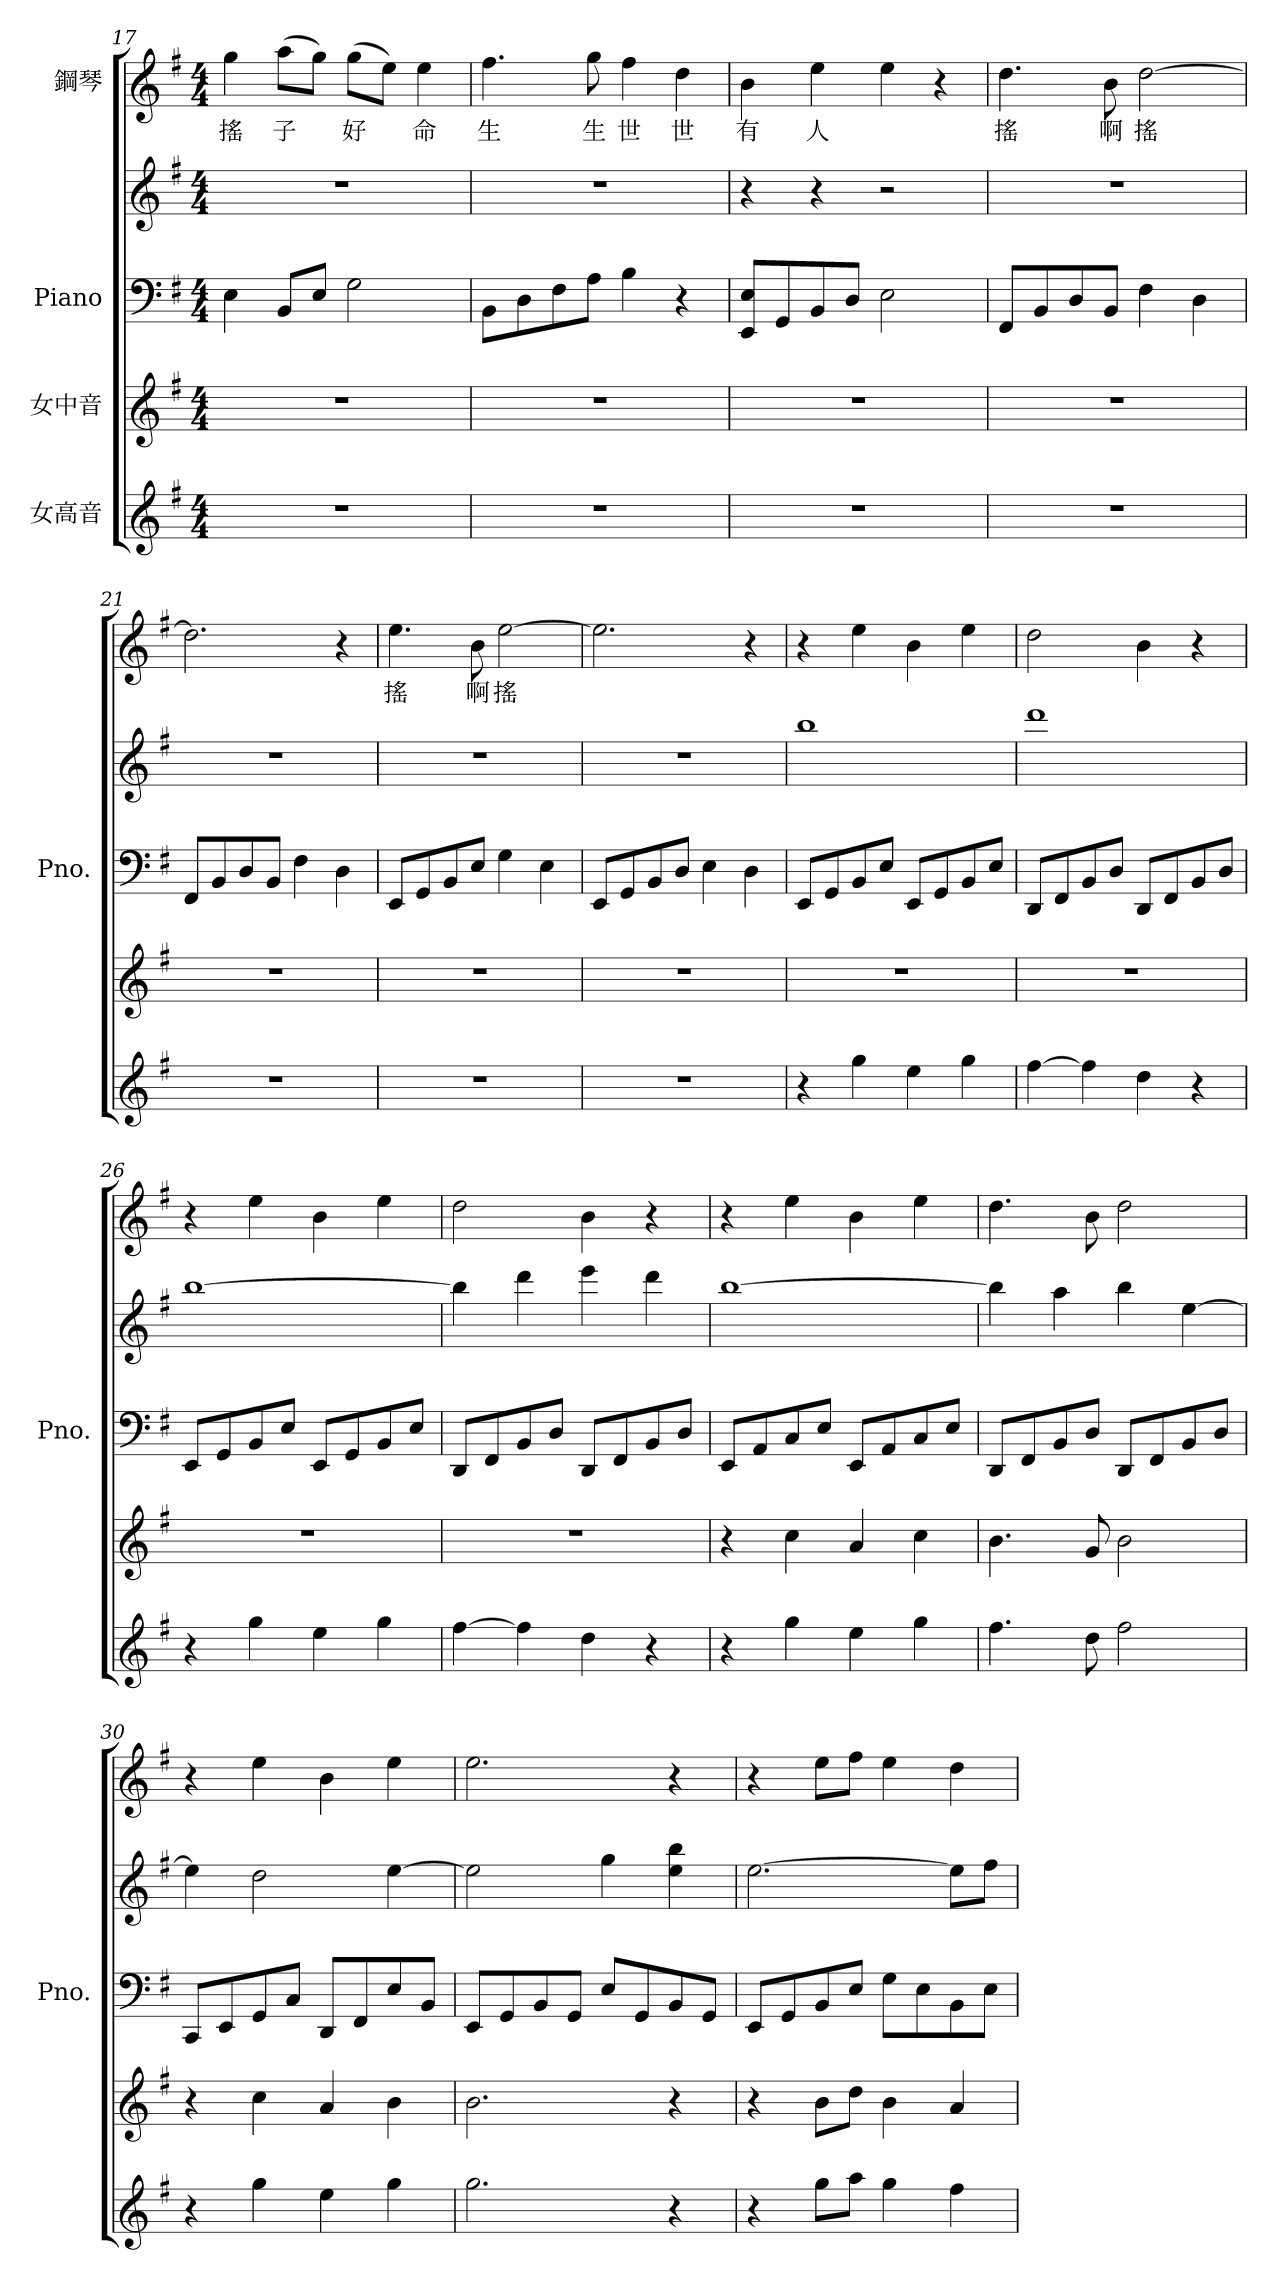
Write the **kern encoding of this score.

**kern	**kern	**kern	**kern	**kern	**text
*part4	*part3	*part2	*part2	*part1	*part1
*staff5	*staff4	*staff3	*staff2	*staff1	*staff1
*I"女高音	*I"女中音	*I"Piano	*	*I"鋼琴	*
*	*	*I'Pno.	*	*	*
*clefG2	*clefG2	*clefF4	*clefG2	*clefG2	*
*k[f#]	*k[f#]	*k[f#]	*k[f#]	*k[f#]	*
*M4/4	*M4/4	*M4/4	*M4/4	*M4/4	*
=17	=17	=17	=17	=17	=17
!	!	!	!	!	!LO:LY:b
1r	1r	4E\	1r	4gg\	搖
!	!	!	!	!	!LO:LY:b
.	.	8BB/L	.	(8aa\L	子
.	.	8E/J	.	8gg\J)	.
!	!	!	!	!	!LO:LY:b
.	.	2G\	.	(8gg\L	好
.	.	.	.	8ee\J)	.
!	!	!	!	!	!LO:LY:b
.	.	.	.	4ee\	命
=18	=18	=18	=18	=18	=18
!	!	!	!	!	!LO:LY:b
1r	1r	8BB\L	1r	4.ff#\	生
.	.	8D\	.	.	.
.	.	8F#\	.	.	.
!	!	!	!	!	!LO:LY:b
.	.	8A\J	.	8gg\	生
!	!	!	!	!	!LO:LY:b
.	.	4B\	.	4ff#\	世
!	!	!	!	!	!LO:LY:b
.	.	4r	.	4dd\	世
=19	=19	=19	=19	=19	=19
!	!	!	!	!	!LO:LY:b
1r	1r	8EE/ 8E/L	4r	4b\	有
.	.	8GG/	.	.	.
!	!	!	!	!	!LO:LY:b
.	.	8BB/	4r	4ee\	人
.	.	8D/J	.	.	.
.	.	2E\	2r	4ee\	.
.	.	.	.	4r	.
=20	=20	=20	=20	=20	=20
!	!	!	!	!	!LO:LY:b
1r	1r	8FF#/L	1r	4.dd\	搖
.	.	8BB/	.	.	.
.	.	8D/	.	.	.
!	!	!	!	!	!LO:LY:b
.	.	8BB/J	.	8b\	啊
!	!	!	!	!	!LO:LY:b
.	.	4F#\	.	[2dd\	搖
.	.	4D\	.	.	.
=21	=21	=21	=21	=21	=21
1r	1r	8FF#/L	1r	2.dd\]	.
.	.	8BB/	.	.	.
.	.	8D/	.	.	.
.	.	8BB/J	.	.	.
.	.	4F#\	.	.	.
.	.	4D\	.	4r	.
=22	=22	=22	=22	=22	=22
!	!	!	!	!	!LO:LY:b
1r	1r	8EE/L	1r	4.ee\	搖
.	.	8GG/	.	.	.
.	.	8BB/	.	.	.
!	!	!	!	!	!LO:LY:b
.	.	8E/J	.	8b\	啊
!	!	!	!	!	!LO:LY:b
.	.	4G\	.	[2ee\	搖
.	.	4E\	.	.	.
=23	=23	=23	=23	=23	=23
1r	1r	8EE/L	1r	2.ee\]	.
.	.	8GG/	.	.	.
.	.	8BB/	.	.	.
.	.	8D/J	.	.	.
.	.	4E\	.	.	.
.	.	4D\	.	4r	.
=24	=24	=24	=24	=24	=24
4r	1r	8EE/L	1bb	4r	.
.	.	8GG/	.	.	.
4gg\	.	8BB/	.	4ee\	.
.	.	8E/J	.	.	.
4ee\	.	8EE/L	.	4b\	.
.	.	8GG/	.	.	.
4gg\	.	8BB/	.	4ee\	.
.	.	8E/J	.	.	.
=25	=25	=25	=25	=25	=25
[4ff#\	1r	8DD/L	1ddd	2dd\	.
.	.	8FF#/	.	.	.
4ff#\]	.	8BB/	.	.	.
.	.	8D/J	.	.	.
4dd\	.	8DD/L	.	4b\	.
.	.	8FF#/	.	.	.
4r	.	8BB/	.	4r	.
.	.	8D/J	.	.	.
=26	=26	=26	=26	=26	=26
4r	1r	8EE/L	[1bb	4r	.
.	.	8GG/	.	.	.
4gg\	.	8BB/	.	4ee\	.
.	.	8E/J	.	.	.
4ee\	.	8EE/L	.	4b\	.
.	.	8GG/	.	.	.
4gg\	.	8BB/	.	4ee\	.
.	.	8E/J	.	.	.
=27	=27	=27	=27	=27	=27
[4ff#\	1r	8DD/L	4bb\]	2dd\	.
.	.	8FF#/	.	.	.
4ff#\]	.	8BB/	4ddd\	.	.
.	.	8D/J	.	.	.
4dd\	.	8DD/L	4eee\	4b\	.
.	.	8FF#/	.	.	.
4r	.	8BB/	4ddd\	4r	.
.	.	8D/J	.	.	.
=28	=28	=28	=28	=28	=28
4r	4r	8EE/L	[1bb	4r	.
.	.	8AA/	.	.	.
4gg\	4cc\	8C/	.	4ee\	.
.	.	8E/J	.	.	.
4ee\	4a/	8EE/L	.	4b\	.
.	.	8AA/	.	.	.
4gg\	4cc\	8C/	.	4ee\	.
.	.	8E/J	.	.	.
=29	=29	=29	=29	=29	=29
4.ff#\	4.b\	8DD/L	4bb\]	4.dd\	.
.	.	8FF#/	.	.	.
.	.	8BB/	4aa\	.	.
8dd\	8g/	8D/J	.	8b\	.
2ff#\	2b\	8DD/L	4bb\	2dd\	.
.	.	8FF#/	.	.	.
.	.	8BB/	[4ee\	.	.
.	.	8D/J	.	.	.
=30	=30	=30	=30	=30	=30
4r	4r	8CC/L	4ee\]	4r	.
.	.	8EE/	.	.	.
4gg\	4cc\	8GG/	2dd\	4ee\	.
.	.	8C/J	.	.	.
4ee\	4a/	8DD/L	.	4b\	.
.	.	8FF#/	.	.	.
4gg\	4b\	8E/	[4ee\	4ee\	.
.	.	8BB/J	.	.	.
=31	=31	=31	=31	=31	=31
2.gg\	2.b\	8EE/L	2ee\]	2.ee\	.
.	.	8GG/	.	.	.
.	.	8BB/	.	.	.
.	.	8GG/J	.	.	.
.	.	8E/L	4gg\	.	.
.	.	8GG/	.	.	.
4r	4r	8BB/	4ee\ 4bb\	4r	.
.	.	8GG/J	.	.	.
=32	=32	=32	=32	=32	=32
4r	4r	8EE/L	[2.ee\	4r	.
.	.	8GG/	.	.	.
8gg\L	8b\L	8BB/	.	8ee\L	.
8aa\J	8dd\J	8E/J	.	8ff#\J	.
4gg\	4b\	8G\L	.	4ee\	.
.	.	8E\	.	.	.
4ff#\	4a/	8BB\	8ee\L]	4dd\	.
.	.	8E\J	8ff#\J	.	.
=	=	=	=	=	=
*-	*-	*-	*-	*-	*-
